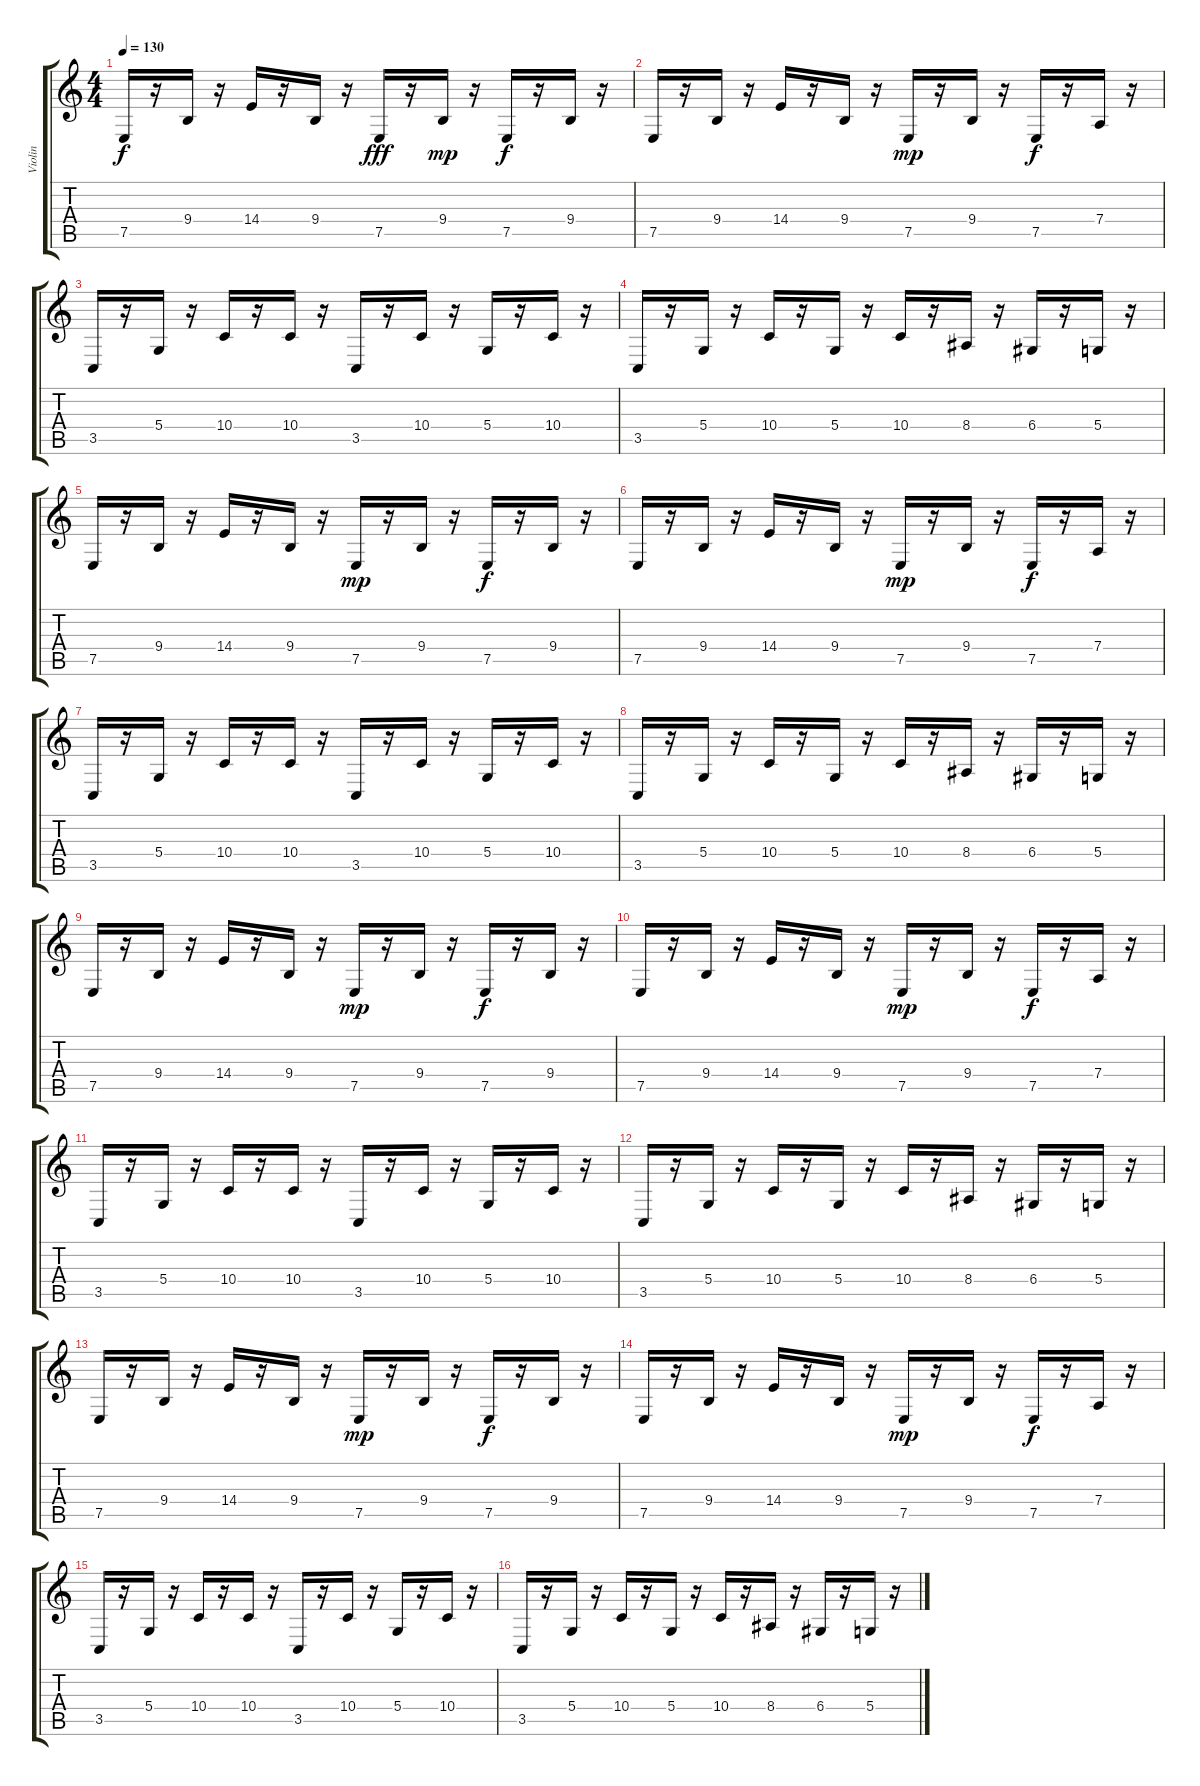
\track ("Violin" "Violin") {instrument violin}
\staff {score tabs}
\tuning (E4 B3 G3 D3 A2 E2) {hide}
\ts (4 4)
\tempo 130
\clef g2
\ks c
7.5.16{dy f instrument violin} r.16 9.4.16 r.16 14.4.16 r.16 9.4.16 r.16 7.5.16{dy fff} r.16 9.4.16{dy mp} r.16 7.5.16{dy f} r.16 9.4.16 r.16 |
7.5.16 r.16 9.4.16 r.16 14.4.16 r.16 9.4.16 r.16 7.5.16{dy mp} r.16 9.4.16 r.16 7.5.16{dy f} r.16 7.4.16 r.16 |
3.5.16 r.16 5.4.16 r.16 10.4.16 r.16 10.4.16 r.16 3.5.16 r.16 10.4.16 r.16 5.4.16 r.16 10.4.16 r.16 |
3.5.16 r.16 5.4.16 r.16 10.4.16 r.16 5.4.16 r.16 10.4.16 r.16 8.4.16 r.16 6.4.16 r.16 5.4.16 r.16 |
7.5.16 r.16 9.4.16 r.16 14.4.16 r.16 9.4.16 r.16 7.5.16{dy mp} r.16 9.4.16 r.16 7.5.16{dy f} r.16 9.4.16 r.16 |
7.5.16 r.16 9.4.16 r.16 14.4.16 r.16 9.4.16 r.16 7.5.16{dy mp} r.16 9.4.16 r.16 7.5.16{dy f} r.16 7.4.16 r.16 |
3.5.16 r.16 5.4.16 r.16 10.4.16 r.16 10.4.16 r.16 3.5.16 r.16 10.4.16 r.16 5.4.16 r.16 10.4.16 r.16 |
3.5.16 r.16 5.4.16 r.16 10.4.16 r.16 5.4.16 r.16 10.4.16 r.16 8.4.16 r.16 6.4.16 r.16 5.4.16 r.16 |
7.5.16 r.16 9.4.16 r.16 14.4.16 r.16 9.4.16 r.16 7.5.16{dy mp} r.16 9.4.16 r.16 7.5.16{dy f} r.16 9.4.16 r.16 |
7.5.16 r.16 9.4.16 r.16 14.4.16 r.16 9.4.16 r.16 7.5.16{dy mp} r.16 9.4.16 r.16 7.5.16{dy f} r.16 7.4.16 r.16 |
3.5.16 r.16 5.4.16 r.16 10.4.16 r.16 10.4.16 r.16 3.5.16 r.16 10.4.16 r.16 5.4.16 r.16 10.4.16 r.16 |
3.5.16 r.16 5.4.16 r.16 10.4.16 r.16 5.4.16 r.16 10.4.16 r.16 8.4.16 r.16 6.4.16 r.16 5.4.16 r.16 |
7.5.16 r.16 9.4.16 r.16 14.4.16 r.16 9.4.16 r.16 7.5.16{dy mp} r.16 9.4.16 r.16 7.5.16{dy f} r.16 9.4.16 r.16 |
7.5.16 r.16 9.4.16 r.16 14.4.16 r.16 9.4.16 r.16 7.5.16{dy mp} r.16 9.4.16 r.16 7.5.16{dy f} r.16 7.4.16 r.16 |
3.5.16 r.16 5.4.16 r.16 10.4.16 r.16 10.4.16 r.16 3.5.16 r.16 10.4.16 r.16 5.4.16 r.16 10.4.16 r.16 |
3.5.16 r.16 5.4.16 r.16 10.4.16 r.16 5.4.16 r.16 10.4.16 r.16 8.4.16 r.16 6.4.16 r.16 5.4.16 r.16
